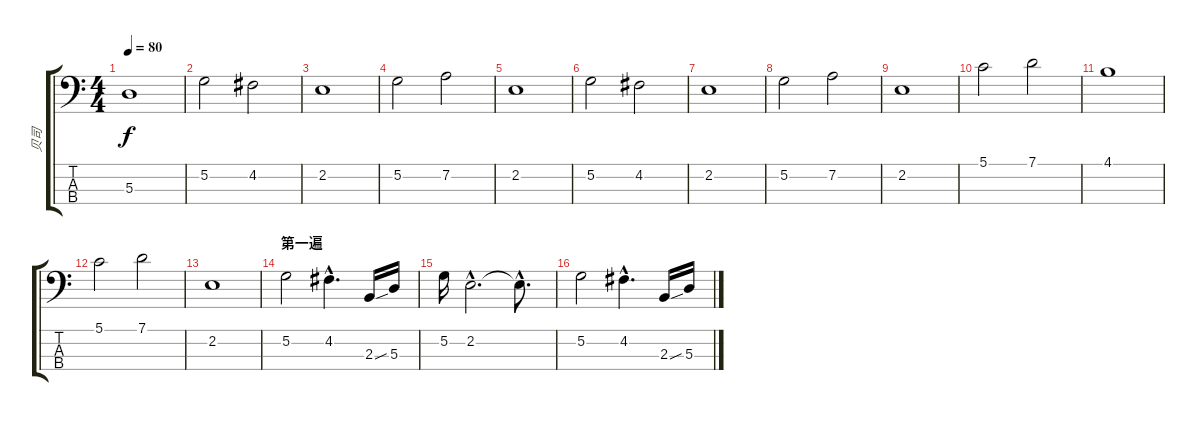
\track ("贝司" "贝司") {instrument electricbassfinger}
\staff {score tabs}
\tuning (G2 D2 A1 E1) {hide}
\ts (4 4)
\tempo 80
\clef f4
\ks c
5.3{t}.1{dy f} |
5.2.2 4.2.2 |
2.2.1 |
5.2.2 7.2.2 |
2.2.1 |
5.2.2 4.2.2 |
2.2.1 |
5.2.2 7.2.2 |
2.2.1 |
5.1.2 7.1.2 |
4.1.1 |
5.1.2 7.1.2 |
2.2.1 |
\section ("" "第一遍")
5.2.2 4.2{hac}.4{d} 2.3{sou}.16 5.3.16 |
5.2.16 2.2{hac}.2{d} 2.2{hac t}.8{d} |
5.2.2 4.2{hac}.4{d} 2.3{sou}.16 5.3.16
